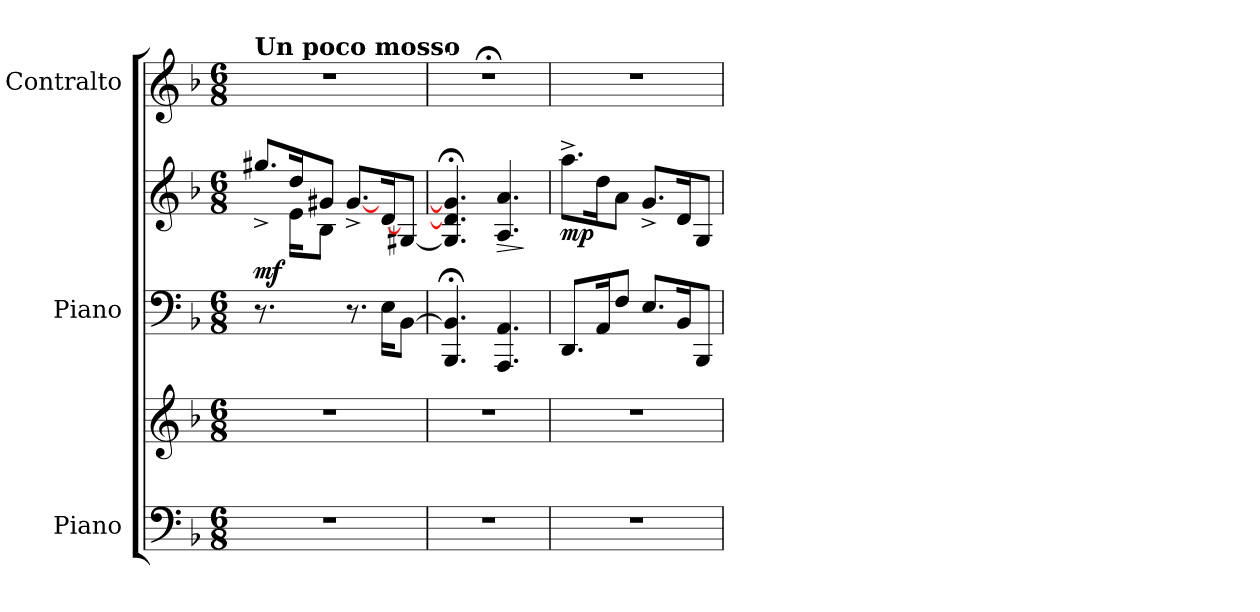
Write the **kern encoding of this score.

**kern	**kern	**kern	**kern	**dynam	**kern
*part3	*part3	*part2	*part2	*part2	*part1
*staff5	*staff4	*staff3	*staff2	*staff2/3	*staff1
*I"Piano	*	*I"Piano	*	*	*I"Contralto
*I'Pno	*	*I'Pno	*	*	*
*stria5	*stria5	*	*	*	*
*clefF4	*clefG2	*clefF4	*clefG2	*	*clefG2
*k[b-]	*k[b-]	*k[b-]	*k[b-]	*	*k[b-]
*M6/8	*M6/8	*M6/8	*M6/8	*	*M6/8
=1	=1	=1	=1	=1	=1
*	*	*	*^	*	*
*	*	*	*	*^	*	*
!	!	!	!	!	!	!	!LO:TX:a:B:t=Un poco mosso
!	!	!	!	!	!	!LO:DY:b	!
2.r	2.r	8.r	8.gg#X^>/L	4.ryy	8.ryy	mf	2.r
.	.	8.ryy	16dd/K	.	16e\KL	.	.
.	.	.	8g#X/J	.	8B-\J	.	.
.	.	8.r	[>8.g#^>/L	4ryy	4.ryy	.	.
.	.	16E\KL	[>16d/K	.	.	.	.
.	.	[<8BB-\J	[<8G#X/J	8ryy	.	.	.
*	*	*	*	*v	*v	*	*
=2	=2	=2	=2	=2	=2	=2
!	!	!	!	!	!	!LO:TX:a:color=#FFFFFF:t=.
*	*	*	*v	*v	*	*
2.r	2.r	4.BBB-/;< 4.BB-/];<	4.G#/];< 4.d/];< 4.g#/];<	.	2.r;<
!	!	!	!	!LO:HP:b	!
.	.	4.AAA/ 4.AA/	4.A/ 4.a/	>	.
.	.	.	.	]	.
=3	=3	=3	=3	=3	=3
!	!	!	!	!LO:DY:b	!
2.r	2.r	8.DD/L	8.aa^\L	mp	2.r
.	.	16AA/K	16dd\K	.	.
.	.	8F/J	8a\J	.	.
.	.	8.E/L	8.g^>/L	.	.
.	.	16BB-/K	16d/K	.	.
.	.	8BBB-/J	8G/J	.	.
=	=	=	=	=	=
*-	*-	*-	*-	*-	*-
